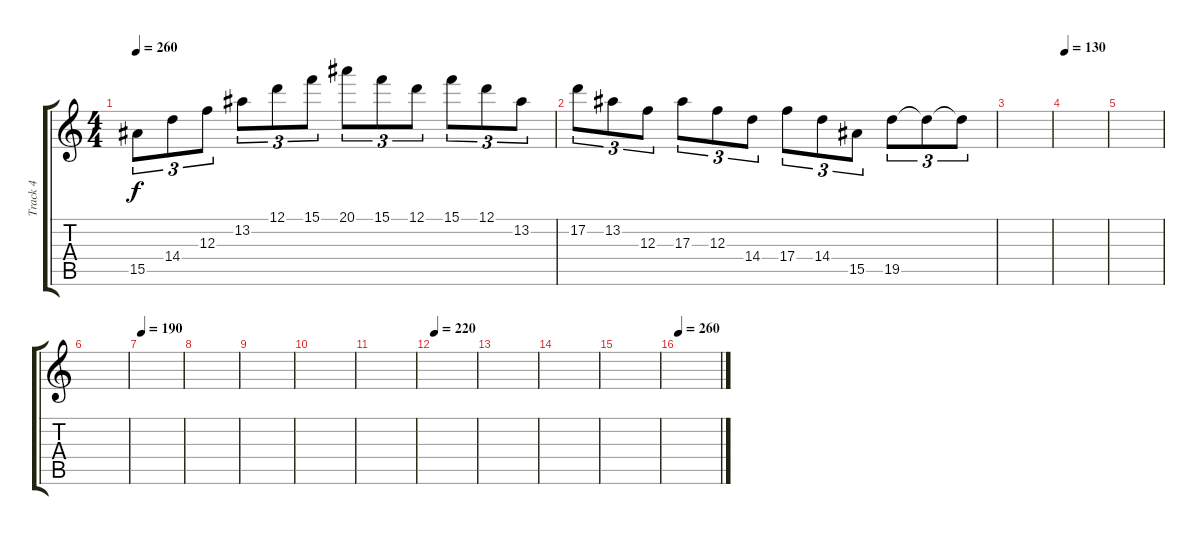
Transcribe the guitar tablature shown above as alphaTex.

\track ("Track 4" "Track 4") {instrument distortionguitar}
\staff {score tabs}
\tuning (D4 A3 F3 C3 G2 C2) {hide}
\ts (4 4)
\tempo 260
\clef g2
\ks c
15.5.8{tu (3 2) dy f} 14.4.8{tu (3 2)} 12.3.8{tu (3 2)} 13.2.8{tu (3 2)} 12.1.8{tu (3 2)} 15.1.8{tu (3 2)} 20.1.8{tu (3 2)} 15.1.8{tu (3 2)} 12.1.8{tu (3 2)} 15.1.8{tu (3 2)} 12.1.8{tu (3 2)} 13.2.8{tu (3 2)} |
17.2.8{tu (3 2)} 13.2.8{tu (3 2)} 12.3.8{tu (3 2)} 17.3.8{tu (3 2)} 12.3.8{tu (3 2)} 14.4.8{tu (3 2)} 17.4.8{tu (3 2)} 14.4.8{tu (3 2)} 15.5.8{tu (3 2)} 19.5.8{tu (3 2)} 19.5{t}.8{tu (3 2)} 19.5{t}.8{tu (3 2)} |
|
\tempo 130
|
|
|
\tempo 190
|
|
|
|
|
\tempo 220
|
|
|
|
\tempo 260
